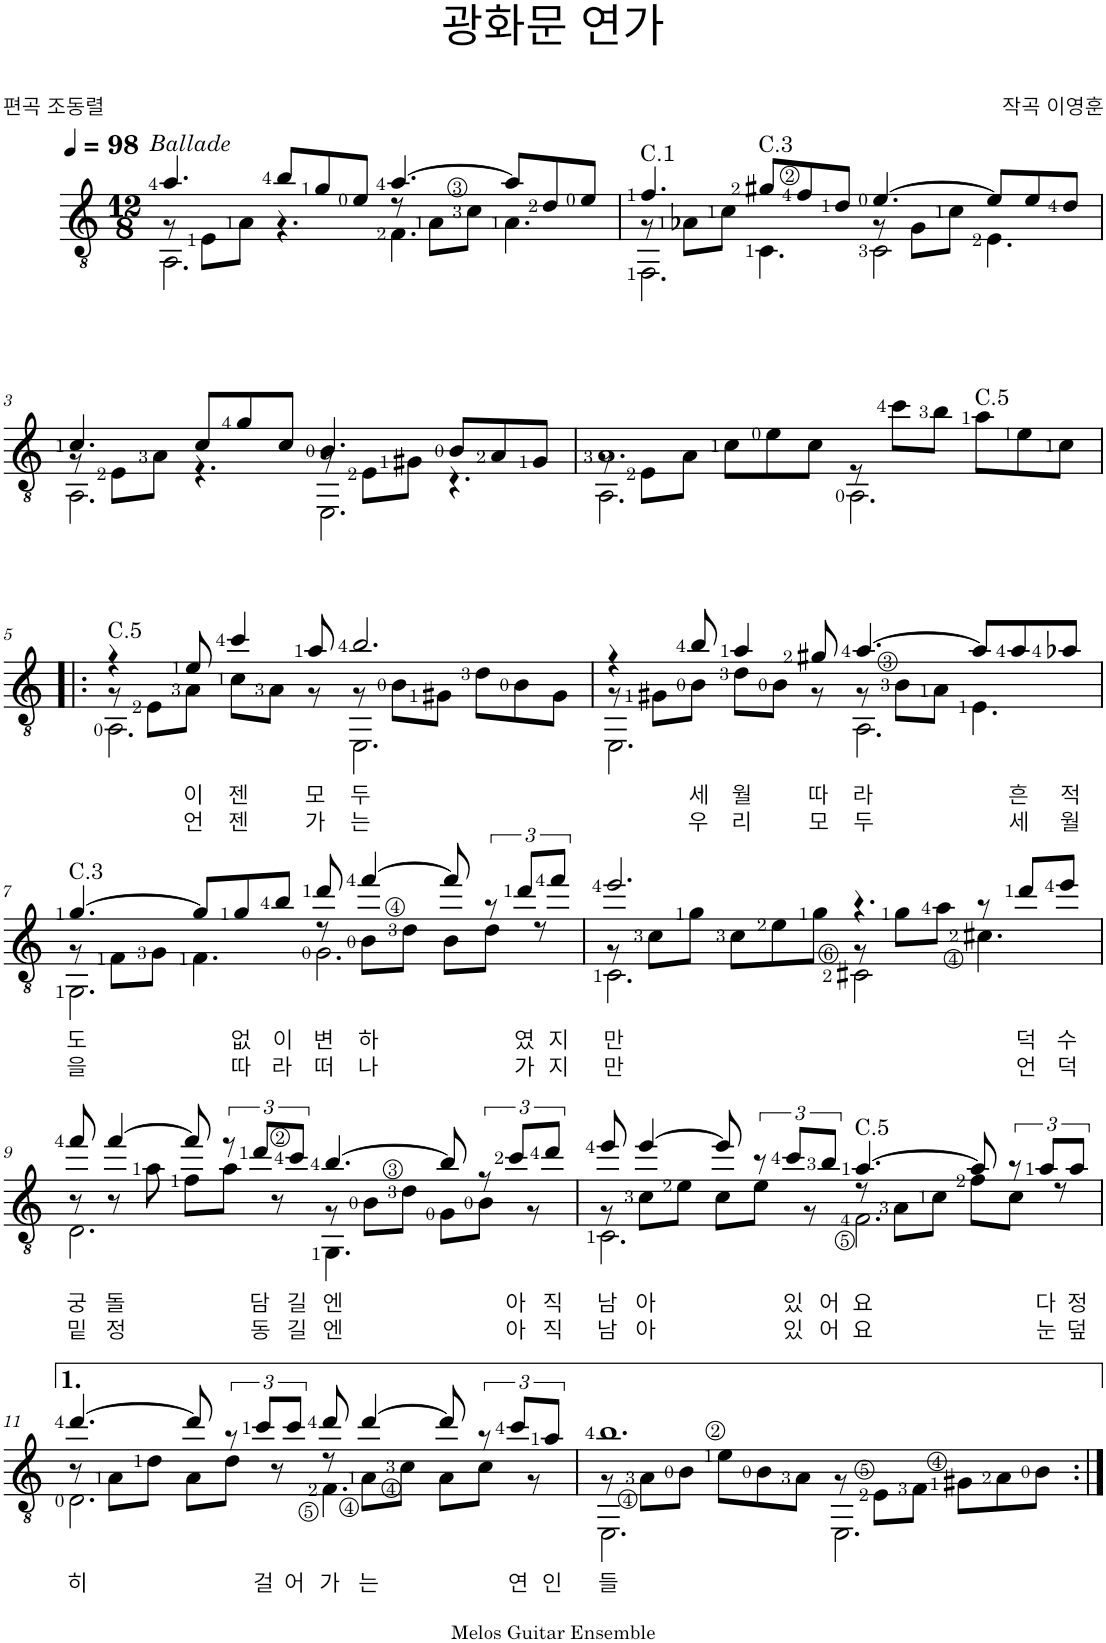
**kern	**text	**text
*part1	*part1	*part1
*staff1	*staff1	*staff1
*I"클래식 기타	*	*
*clefGv2	*	*
*k[]	*	*
*M12/8	*	*
*MM98	*	*
=1	=1	=1
*^	*	*
*	*^	*	*
!LO:TX:a:i:t=Ballade	!	!	!	!
4.a/	8r	2.AA\	.	.
.	8E\L	.	.	.
.	8A\J	.	.	.
8b/L	4.r	.	.	.
8g/	.	.	.	.
8e/J	.	.	.	.
[4.a/	8r	4.F\	.	.
.	8A\L	.	.	.
.	8c\J	.	.	.
8a/L]	4.A\	4.ryy	.	.
8d/	.	.	.	.
8e/J	.	.	.	.
=2	=2	=2	=2	=2
!LO:TX:a:t=C.1	!	!	!	!
4.f/	8r	2.FF\	.	.
.	8A-X\L	.	.	.
.	8c\J	.	.	.
!LO:TX:a:t=C.3	!	!	!	!
8g#X/L	4.C\	.	.	.
8f/	.	.	.	.
8d/J	.	.	.	.
[4.e/	8r	2C\	.	.
.	8G\L	.	.	.
.	8c\J	.	.	.
8e/L]	4.E\	.	.	.
8e/	.	4ryy	.	.
8d/J	.	.	.	.
!!LO:LB:g=z	!!	!!
=3	=3	=3	=3	=3
4.c/	8r	2.AA\	.	.
.	8E\L	.	.	.
.	8A\J	.	.	.
8c/L	4.r	.	.	.
8g/	.	.	.	.
8c/J	.	.	.	.
4.B/	8r	2.EE\	.	.
.	8E\L	.	.	.
.	8G#X\J	.	.	.
8B/L	4.r	.	.	.
8A/	.	.	.	.
8G#/J	.	.	.	.
=4	=4	=4	=4	=4
1.A	8r	2.AA\	.	.
.	8E\L	.	.	.
.	8A\J	.	.	.
.	8c\L	.	.	.
.	8e\	.	.	.
.	8c\J	.	.	.
.	8r	2.AA\	.	.
.	8cc\L	.	.	.
.	8b\J	.	.	.
!	!LO:TX:a:t=C.5	!	!	!
.	8a\L	.	.	.
.	8e\	.	.	.
.	8c\J	.	.	.
!!LO:LB:g=z	!!	!!
=5!|:	=5!|:	=5!|:	=5!|:	=5!|:
!LO:TX:a:t=C.5	!	!	!	!
4r	8r	2.AA\	.	.
.	8E\L	.	.	.
!	!	!	!LO:LY:b	!LO:LY:b
8e/	8A\J	.	이	언
!	!	!	!LO:LY:b	!LO:LY:b
4cc/	8c\L	.	젠	젠
.	8A\J	.	.	.
!	!	!	!LO:LY:b	!LO:LY:b
8a/	8r	.	모	가
!	!	!	!LO:LY:b	!LO:LY:b
2.b/	8r	2.EE\	두	는
.	8B\L	.	.	.
.	8G#X\J	.	.	.
.	8d\L	.	.	.
.	8B\	.	.	.
.	8G#\J	.	.	.
=6	=6	=6	=6	=6
4r	8r	2.EE\	.	.
.	8G#X\L	.	.	.
!	!	!	!LO:LY:b	!LO:LY:b
8b/	8B\J	.	세	우
!	!	!	!LO:LY:b	!LO:LY:b
4a/	8d\L	.	월	리
.	8B\J	.	.	.
!	!	!	!LO:LY:b	!LO:LY:b
8g#X/	8r	.	따	모
!	!	!	!LO:LY:b	!LO:LY:b
[4.a/	8r	2.AA\	라	두
.	8B\L	.	.	.
.	8A\J	.	.	.
8a/L]	4.E\	.	.	.
!	!	!	!LO:LY:b	!LO:LY:b
8a/	.	.	흔	세
!	!	!	!LO:LY:b	!LO:LY:b
8a-X/J	.	.	적	월
!!LO:LB:g=z	!!	!!
=7	=7	=7	=7	=7
!LO:TX:a:t=C.3	!	!	!	!
!	!	!	!LO:LY:b	!LO:LY:b
[4.g/	8r	2.GG\	도	을
.	8F\L	.	.	.
.	8G\J	.	.	.
8g/L]	4.F\	.	.	.
!	!	!	!LO:LY:b	!LO:LY:b
8g/	.	.	없	따
!	!	!	!LO:LY:b	!LO:LY:b
8b/J	.	.	이	라
!	!	!	!LO:LY:b	!LO:LY:b
8dd/	8r	2.G\	변	떠
!	!	!	!LO:LY:b	!LO:LY:b
[4ff/	8B\L	.	하	나
.	8d\J	.	.	.
8ff/]	8B\L	.	.	.
12r	8d\J	.	.	.
!	!	!	!LO:LY:b	!LO:LY:b
12dd/L	.	.	였	가
.	8r	.	.	.
!	!	!	!LO:LY:b	!LO:LY:b
12ff/J	.	.	지	지
=8	=8	=8	=8	=8
!	!	!	!LO:LY:b	!LO:LY:b
2.ee/	8r	2.C\	만	만
.	8c\L	.	.	.
.	8g\J	.	.	.
.	8c\L	.	.	.
.	8e\	.	.	.
.	8g\J	.	.	.
4.r	8r	2C#X\	.	.
.	8g\L	.	.	.
.	8a\J	.	.	.
8r	4.c#X\	.	.	.
!	!	!	!LO:LY:b	!LO:LY:b
8dd/L	.	4ryy	덕	언
!	!	!	!LO:LY:b	!LO:LY:b
8ee/J	.	.	수	덕
!!LO:LB:g=z	!!	!!
=9	=9	=9	=9	=9
!	!	!	!LO:LY:b	!LO:LY:b
8ff/	8r	2.D\	궁	밑
!	!	!	!LO:LY:b	!LO:LY:b
[4ff/	8r	.	돌	정
.	8a\	.	.	.
8ff/]	8f\L	.	.	.
12r	8a\J	.	.	.
!	!	!	!LO:LY:b	!LO:LY:b
12dd/L	.	.	담	동
.	8r	.	.	.
!	!	!	!LO:LY:b	!LO:LY:b
12cc/J	.	.	길	길
!	!	!	!LO:LY:b	!LO:LY:b
[4.b/	8r	4.GG\	엔	엔
.	8B\L	.	.	.
.	8d\J	.	.	.
8b/]	8G\L	4.ryy	.	.
12r	8B\J	.	.	.
!	!	!	!LO:LY:b	!LO:LY:b
12cc/L	.	.	아	아
.	8r	.	.	.
!	!	!	!LO:LY:b	!LO:LY:b
12dd/J	.	.	직	직
=10	=10	=10	=10	=10
!	!	!	!LO:LY:b	!LO:LY:b
8ee/	8r	2.C\	남	남
!	!	!	!LO:LY:b	!LO:LY:b
[4ee/	8c\L	.	아	아
.	8e\J	.	.	.
8ee/]	8c\L	.	.	.
12r	8e\J	.	.	.
!	!	!	!LO:LY:b	!LO:LY:b
12cc/L	.	.	있	있
.	8r	.	.	.
!	!	!	!LO:LY:b	!LO:LY:b
12b/J	.	.	어	어
!LO:TX:a:t=C.5	!	!	!	!
!	!	!	!LO:LY:b	!LO:LY:b
[4.a/	8r	2.F\	요	요
.	8A\L	.	.	.
.	8c\J	.	.	.
8a/]	8f\L	.	.	.
12r	8c\J	.	.	.
!	!	!	!LO:LY:b	!LO:LY:b
12a/L	.	.	다	눈
.	8r	.	.	.
!	!	!	!LO:LY:b	!LO:LY:b
12a/J	.	.	정	덮
!!LO:LB:g=z	!!	!!
=11	=11	=11	=11	=11
!	!	!	!LO:LY:b	!
[4.dd/	8r	2.D\	히	.
.	8A\L	.	.	.
.	8d\J	.	.	.
8dd/]	8A\L	.	.	.
12r	8d\J	.	.	.
!	!	!	!LO:LY:b	!
12cc/L	.	.	걸	.
.	8r	.	.	.
!	!	!	!LO:LY:b	!
12cc/J	.	.	어	.
!	!	!	!LO:LY:b	!
8dd/	8r	4.F\	가	.
!	!	!	!LO:LY:b	!
[4dd/	8A\L	.	는	.
.	8c\J	.	.	.
8dd/]	8A\L	4.ryy	.	.
12r	8c\J	.	.	.
!	!	!	!LO:LY:b	!
12cc/L	.	.	연	.
.	8r	.	.	.
!	!	!	!LO:LY:b	!
12a/J	.	.	인	.
=12	=12	=12	=12	=12
!	!	!	!LO:LY:b	!
1.b	8r	2.EE\	들	.
.	8A\L	.	.	.
.	8B\J	.	.	.
.	8e\L	.	.	.
.	8B\	.	.	.
.	8A\J	.	.	.
.	8r	2.EE\	.	.
.	8E\L	.	.	.
.	8F\J	.	.	.
.	8G#X\L	.	.	.
.	8A\	.	.	.
.	8B\J	.	.	.
*v	*v	*v	*	*
=:|!	=:|!	=:|!
*-	*-	*-
